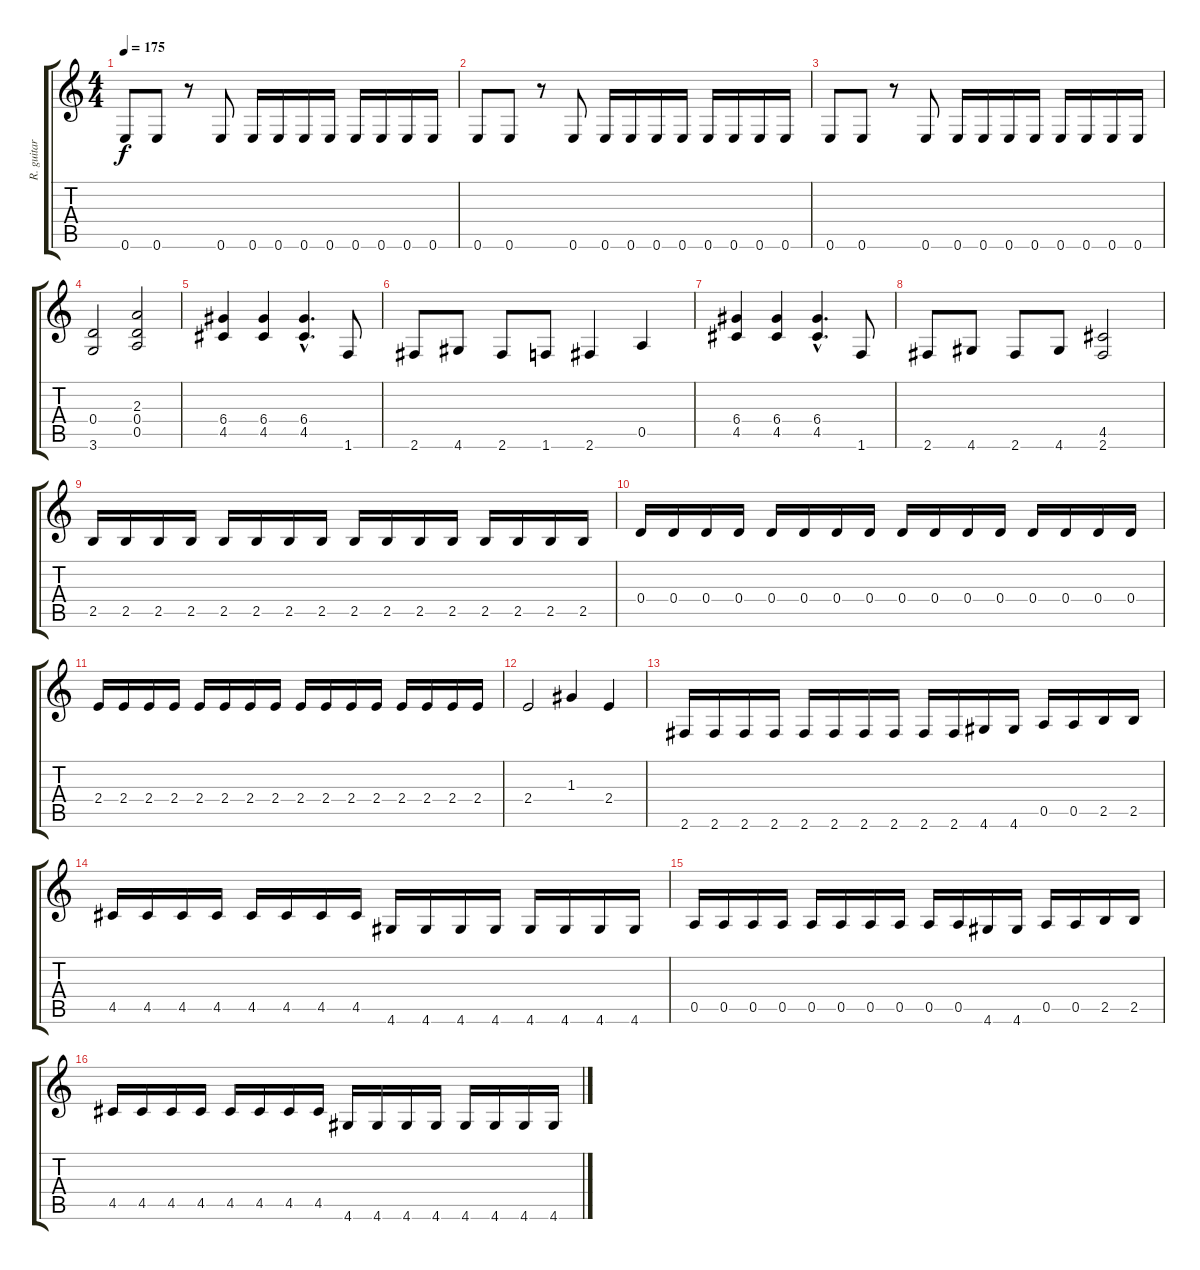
\track ("R. guitar" "R. guitar") {instrument overdrivenguitar}
\staff {score tabs}
\tuning (E4 B3 G3 D3 A2 E2) {hide}
\ts (4 4)
\tempo 175
\clef g2
\ks c
0.6.8{dy f} 0.6.8 r.8 0.6.8 0.6.16 0.6.16 0.6.16 0.6.16 0.6.16 0.6.16 0.6.16 0.6.16 |
0.6.8 0.6.8 r.8 0.6.8 0.6.16 0.6.16 0.6.16 0.6.16 0.6.16 0.6.16 0.6.16 0.6.16 |
0.6.8 0.6.8 r.8 0.6.8 0.6.16 0.6.16 0.6.16 0.6.16 0.6.16 0.6.16 0.6.16 0.6.16 |
(0.4 3.6).2 (2.3 0.4 0.5).2 |
(6.4 4.5).4 (6.4 4.5).4 (6.4{hac} 4.5{hac}).4{d} 1.6.8 |
2.6.8 4.6.8 2.6.8 1.6.8 2.6.4 0.5.4 |
(6.4 4.5).4 (6.4 4.5).4 (6.4{hac} 4.5{hac}).4{d} 1.6.8 |
2.6.8 4.6.8 2.6.8 4.6.8 (4.5 2.6).2 |
2.5.16 2.5.16 2.5.16 2.5.16 2.5.16 2.5.16 2.5.16 2.5.16 2.5.16 2.5.16 2.5.16 2.5.16 2.5.16 2.5.16 2.5.16 2.5.16 |
0.4.16 0.4.16 0.4.16 0.4.16 0.4.16 0.4.16 0.4.16 0.4.16 0.4.16 0.4.16 0.4.16 0.4.16 0.4.16 0.4.16 0.4.16 0.4.16 |
2.4.16 2.4.16 2.4.16 2.4.16 2.4.16 2.4.16 2.4.16 2.4.16 2.4.16 2.4.16 2.4.16 2.4.16 2.4.16 2.4.16 2.4.16 2.4.16 |
2.4.2 1.3.4 2.4.4 |
2.6.16 2.6.16 2.6.16 2.6.16 2.6.16 2.6.16 2.6.16 2.6.16 2.6.16 2.6.16 4.6.16 4.6.16 0.5.16 0.5.16 2.5.16 2.5.16 |
4.5.16 4.5.16 4.5.16 4.5.16 4.5.16 4.5.16 4.5.16 4.5.16 4.6.16 4.6.16 4.6.16 4.6.16 4.6.16 4.6.16 4.6.16 4.6.16 |
0.5.16 0.5.16 0.5.16 0.5.16 0.5.16 0.5.16 0.5.16 0.5.16 0.5.16 0.5.16 4.6.16 4.6.16 0.5.16 0.5.16 2.5.16 2.5.16 |
4.5.16 4.5.16 4.5.16 4.5.16 4.5.16 4.5.16 4.5.16 4.5.16 4.6.16 4.6.16 4.6.16 4.6.16 4.6.16 4.6.16 4.6.16 4.6.16
